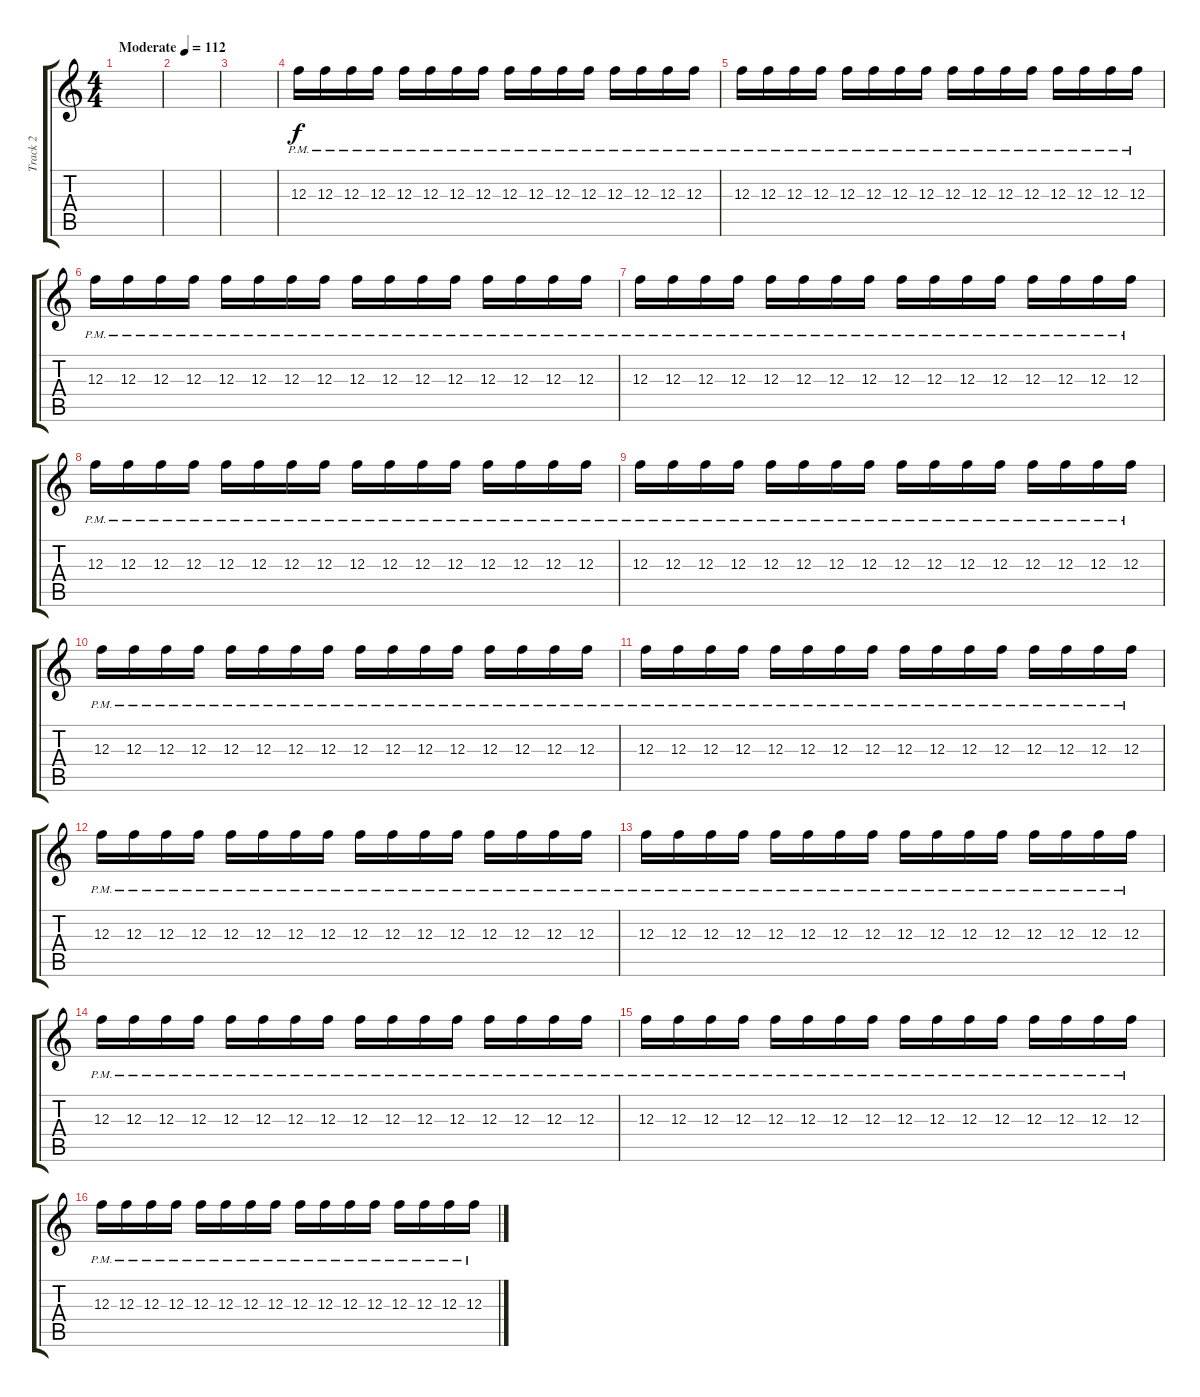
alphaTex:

\track ("Track 2" "Track 2") {instrument electricguitarjazz}
\staff {score tabs}
\tuning (D4 A3 F3 C3 G2 C2) {hide}
\ts (4 4)
\tempo (112 "Moderate")
\clef g2
\ks c
|
|
|
12.3{pm}.16 12.3{pm}.16 12.3{pm}.16 12.3{pm}.16 12.3{pm}.16 12.3{pm}.16 12.3{pm}.16 12.3{pm}.16 12.3{pm}.16 12.3{pm}.16 12.3{pm}.16 12.3{pm}.16 12.3{pm}.16 12.3{pm}.16 12.3{pm}.16 12.3{pm}.16 |
12.3{pm}.16 12.3{pm}.16 12.3{pm}.16 12.3{pm}.16 12.3{pm}.16 12.3{pm}.16 12.3{pm}.16 12.3{pm}.16 12.3{pm}.16 12.3{pm}.16 12.3{pm}.16 12.3{pm}.16 12.3{pm}.16 12.3{pm}.16 12.3{pm}.16 12.3{pm}.16 |
12.3{pm}.16 12.3{pm}.16 12.3{pm}.16 12.3{pm}.16 12.3{pm}.16 12.3{pm}.16 12.3{pm}.16 12.3{pm}.16 12.3{pm}.16 12.3{pm}.16 12.3{pm}.16 12.3{pm}.16 12.3{pm}.16 12.3{pm}.16 12.3{pm}.16 12.3{pm}.16 |
12.3{pm}.16 12.3{pm}.16 12.3{pm}.16 12.3{pm}.16 12.3{pm}.16 12.3{pm}.16 12.3{pm}.16 12.3{pm}.16 12.3{pm}.16 12.3{pm}.16 12.3{pm}.16 12.3{pm}.16 12.3{pm}.16 12.3{pm}.16 12.3{pm}.16 12.3{pm}.16 |
12.3{pm}.16 12.3{pm}.16 12.3{pm}.16 12.3{pm}.16 12.3{pm}.16 12.3{pm}.16 12.3{pm}.16 12.3{pm}.16 12.3{pm}.16 12.3{pm}.16 12.3{pm}.16 12.3{pm}.16 12.3{pm}.16 12.3{pm}.16 12.3{pm}.16 12.3{pm}.16 |
12.3{pm}.16 12.3{pm}.16 12.3{pm}.16 12.3{pm}.16 12.3{pm}.16 12.3{pm}.16 12.3{pm}.16 12.3{pm}.16 12.3{pm}.16 12.3{pm}.16 12.3{pm}.16 12.3{pm}.16 12.3{pm}.16 12.3{pm}.16 12.3{pm}.16 12.3{pm}.16 |
12.3{pm}.16 12.3{pm}.16 12.3{pm}.16 12.3{pm}.16 12.3{pm}.16 12.3{pm}.16 12.3{pm}.16 12.3{pm}.16 12.3{pm}.16 12.3{pm}.16 12.3{pm}.16 12.3{pm}.16 12.3{pm}.16 12.3{pm}.16 12.3{pm}.16 12.3{pm}.16 |
12.3{pm}.16 12.3{pm}.16 12.3{pm}.16 12.3{pm}.16 12.3{pm}.16 12.3{pm}.16 12.3{pm}.16 12.3{pm}.16 12.3{pm}.16 12.3{pm}.16 12.3{pm}.16 12.3{pm}.16 12.3{pm}.16 12.3{pm}.16 12.3{pm}.16 12.3{pm}.16 |
12.3{pm}.16 12.3{pm}.16 12.3{pm}.16 12.3{pm}.16 12.3{pm}.16 12.3{pm}.16 12.3{pm}.16 12.3{pm}.16 12.3{pm}.16 12.3{pm}.16 12.3{pm}.16 12.3{pm}.16 12.3{pm}.16 12.3{pm}.16 12.3{pm}.16 12.3{pm}.16 |
12.3{pm}.16 12.3{pm}.16 12.3{pm}.16 12.3{pm}.16 12.3{pm}.16 12.3{pm}.16 12.3{pm}.16 12.3{pm}.16 12.3{pm}.16 12.3{pm}.16 12.3{pm}.16 12.3{pm}.16 12.3{pm}.16 12.3{pm}.16 12.3{pm}.16 12.3{pm}.16 |
12.3{pm}.16 12.3{pm}.16 12.3{pm}.16 12.3{pm}.16 12.3{pm}.16 12.3{pm}.16 12.3{pm}.16 12.3{pm}.16 12.3{pm}.16 12.3{pm}.16 12.3{pm}.16 12.3{pm}.16 12.3{pm}.16 12.3{pm}.16 12.3{pm}.16 12.3{pm}.16 |
12.3{pm}.16 12.3{pm}.16 12.3{pm}.16 12.3{pm}.16 12.3{pm}.16 12.3{pm}.16 12.3{pm}.16 12.3{pm}.16 12.3{pm}.16 12.3{pm}.16 12.3{pm}.16 12.3{pm}.16 12.3{pm}.16 12.3{pm}.16 12.3{pm}.16 12.3{pm}.16 |
12.3{pm}.16 12.3{pm}.16 12.3{pm}.16 12.3{pm}.16 12.3{pm}.16 12.3{pm}.16 12.3{pm}.16 12.3{pm}.16 12.3{pm}.16 12.3{pm}.16 12.3{pm}.16 12.3{pm}.16 12.3{pm}.16 12.3{pm}.16 12.3{pm}.16 12.3{pm}.16
